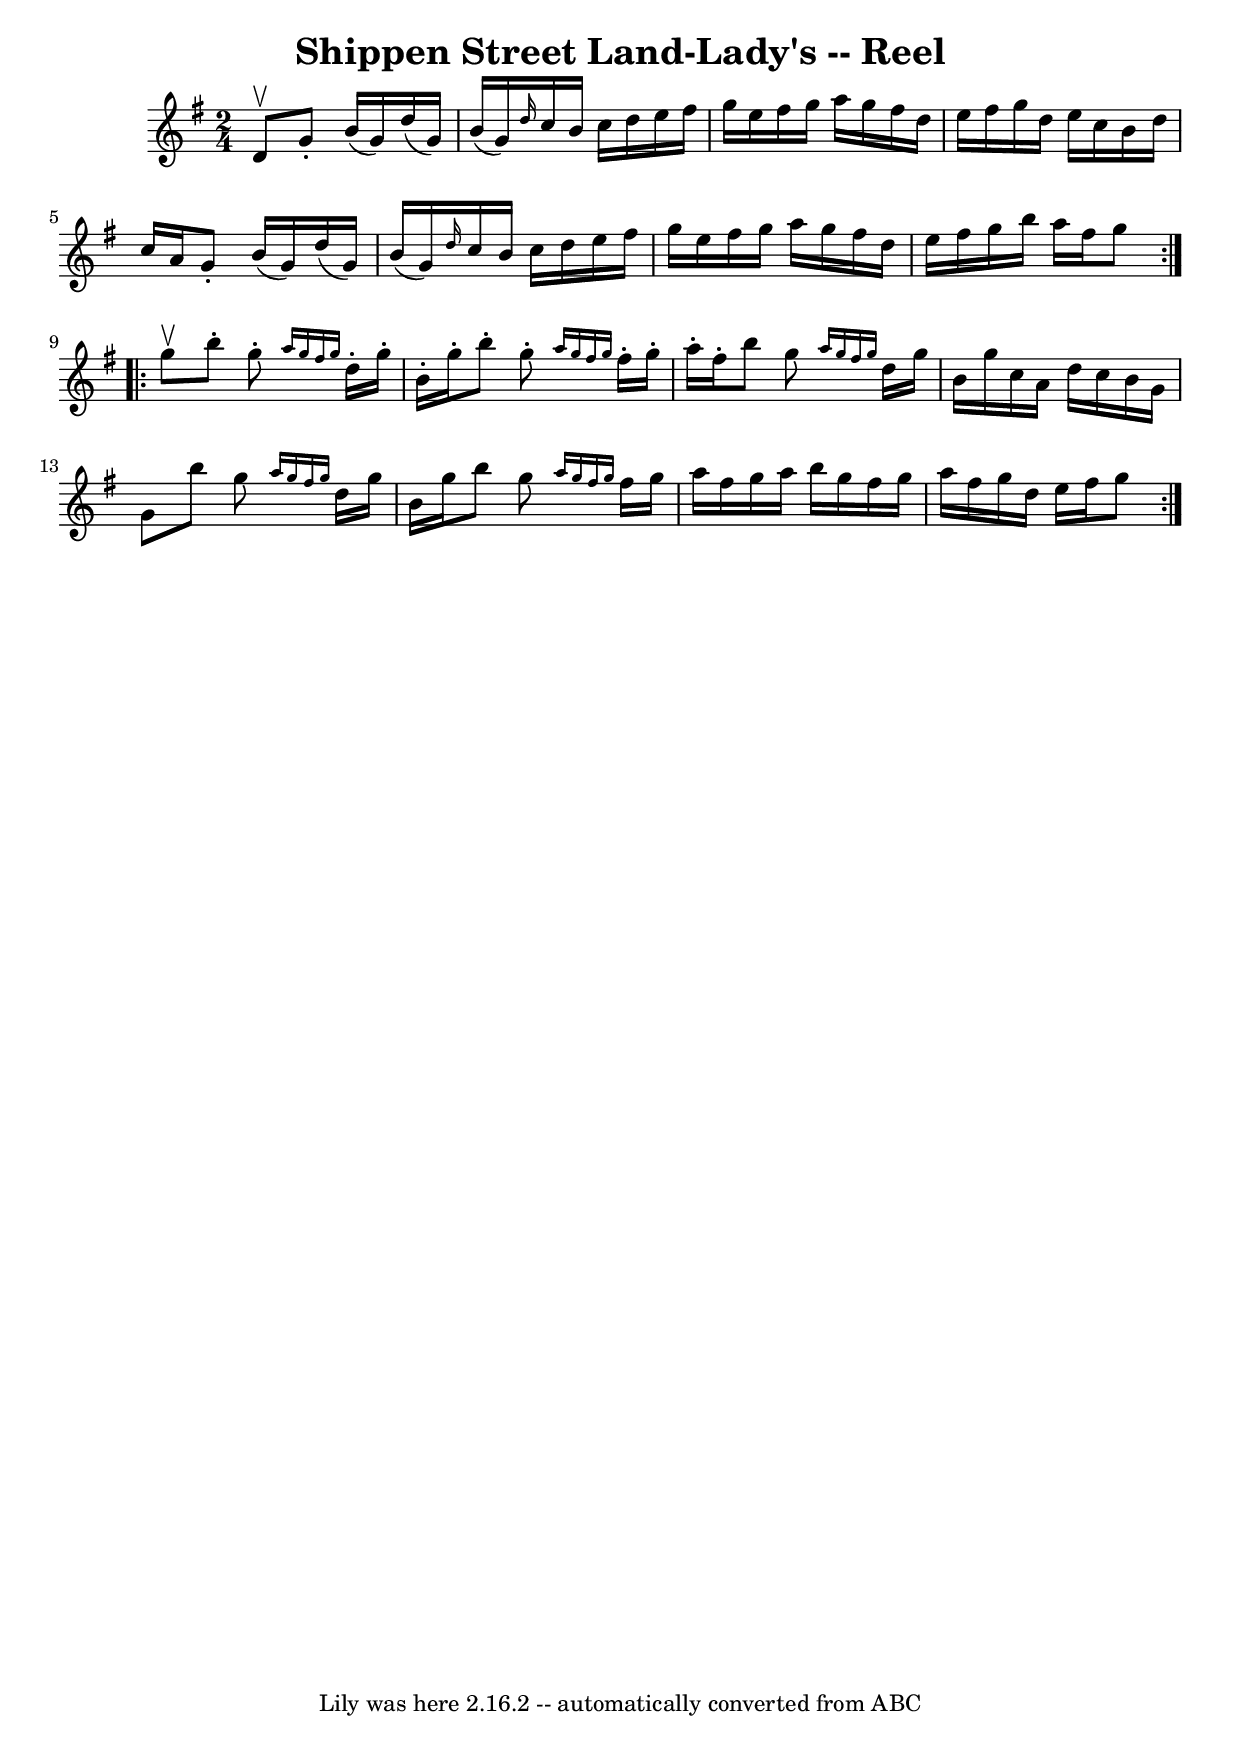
\version "2.7.40"
\include "Mammoth.ily"
\header {
	%% book = "Ryan's Mammoth Collection"
	crossRefNumber = "1"
	footnotes = "\\\\283"
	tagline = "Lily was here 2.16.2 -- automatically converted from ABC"
	title = "Shippen Street Land-Lady's -- Reel"
}
voicedefault =  {
\set Score.defaultBarType = "empty"

\repeat volta 2 {
\time 2/4 \key g \major d'8^\upbow |
 g'8 -. b'16 (g'16)   
d''16 (g'16) b'16 (g'16)   |
 \grace { d''16  } c''16  
 b'16 c''16 d''16 e''16 fis''16 g''16 e''16    |
   
fis''16 g''16 a''16 g''16 fis''16 d''16 e''16 fis''16    
|
 g''16 d''16 e''16 c''16 b'16 d''16 c''16 a'16   
 |
 g'8 -. b'16 (g'16) d''16 (g'16) b'16 (g'16  
-)   |
 \grace { d''16  } c''16 b'16 c''16 d''16 e''16   
 fis''16 g''16 e''16    |
 fis''16 g''16 a''16 g''16    
fis''16 d''16 e''16 fis''16    |
 g''16 b''16 a''16    
fis''16 g''8    }     \repeat volta 2 { g''8^\upbow |
 b''8 -.  
 g''8 -. \grace { a''16 g''16 fis''16 g''16  } d''16 -. g''16 
-. b'16 -. g''16 -.   |
 b''8 -. g''8 -. \grace { a''16    
g''16 fis''16 g''16  } fis''16 -. g''16 -. a''16 -. fis''16 -.   
|
 b''8 g''8  \grace { a''16 g''16 fis''16 g''16  }  
 d''16 g''16 b'16 g''16    |
 c''16 a'16 d''16 c''16  
 b'16 g'16 g'8    |
 b''8 g''8  \grace { a''16 g''16  
 fis''16 g''16  } d''16 g''16 b'16 g''16    |
 b''8    
g''8  \grace { a''16 g''16 fis''16 g''16  } fis''16 g''16    
a''16 fis''16    |
 g''16 a''16 b''16 g''16 fis''16    
g''16 a''16 fis''16    |
 g''16 d''16 e''16 fis''16    
g''8    }   
}

\score{
    <<

	\context Staff="default"
	{
	    \voicedefault 
	}

    >>
	\layout {
	}
	\midi {}
}
